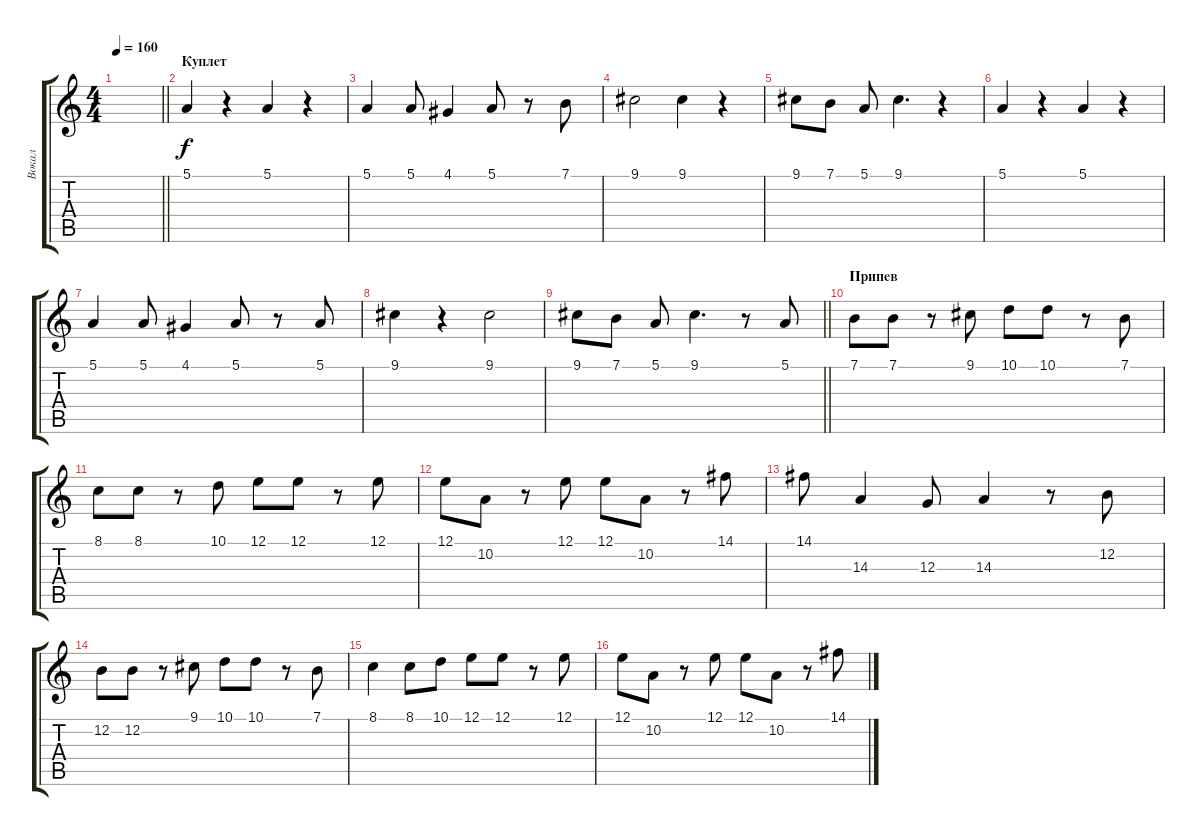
\track ("Вокал" "Вокал") {instrument flute}
\staff {score tabs}
\tuning (E4 B3 G3 D3 A2 E2) {hide}
\ts (4 4)
\tempo 160
\clef g2
\barLineRight lightlight
\ks c
|
\section ("" "Куплет")
5.1.4 r.4 5.1.4 r.4 |
5.1.4 5.1.8 4.1.4 5.1.8 r.8 7.1.8 |
9.1.2 9.1.4 r.4 |
9.1.8 7.1.8 5.1.8 9.1.4{d} r.4 |
5.1.4 r.4 5.1.4 r.4 |
5.1.4 5.1.8 4.1.4 5.1.8 r.8 5.1.8 |
9.1.4 r.4 9.1.2 |
\barLineRight lightlight
9.1.8 7.1.8 5.1.8 9.1.4{d} r.8 5.1.8 |
\section ("" "Припев")
7.1.8 7.1.8 r.8 9.1.8 10.1.8 10.1.8 r.8 7.1.8 |
8.1.8 8.1.8 r.8 10.1.8 12.1.8 12.1.8 r.8 12.1.8 |
12.1.8 10.2.8 r.8 12.1.8 12.1.8 10.2.8 r.8 14.1.8 |
14.1.8 14.3.4 12.3.8 14.3.4 r.8 12.2.8 |
12.2.8 12.2.8 r.8 9.1.8 10.1.8 10.1.8 r.8 7.1.8 |
8.1.4 8.1.8 10.1.8 12.1.8 12.1.8 r.8 12.1.8 |
12.1.8 10.2.8 r.8 12.1.8 12.1.8 10.2.8 r.8 14.1.8
